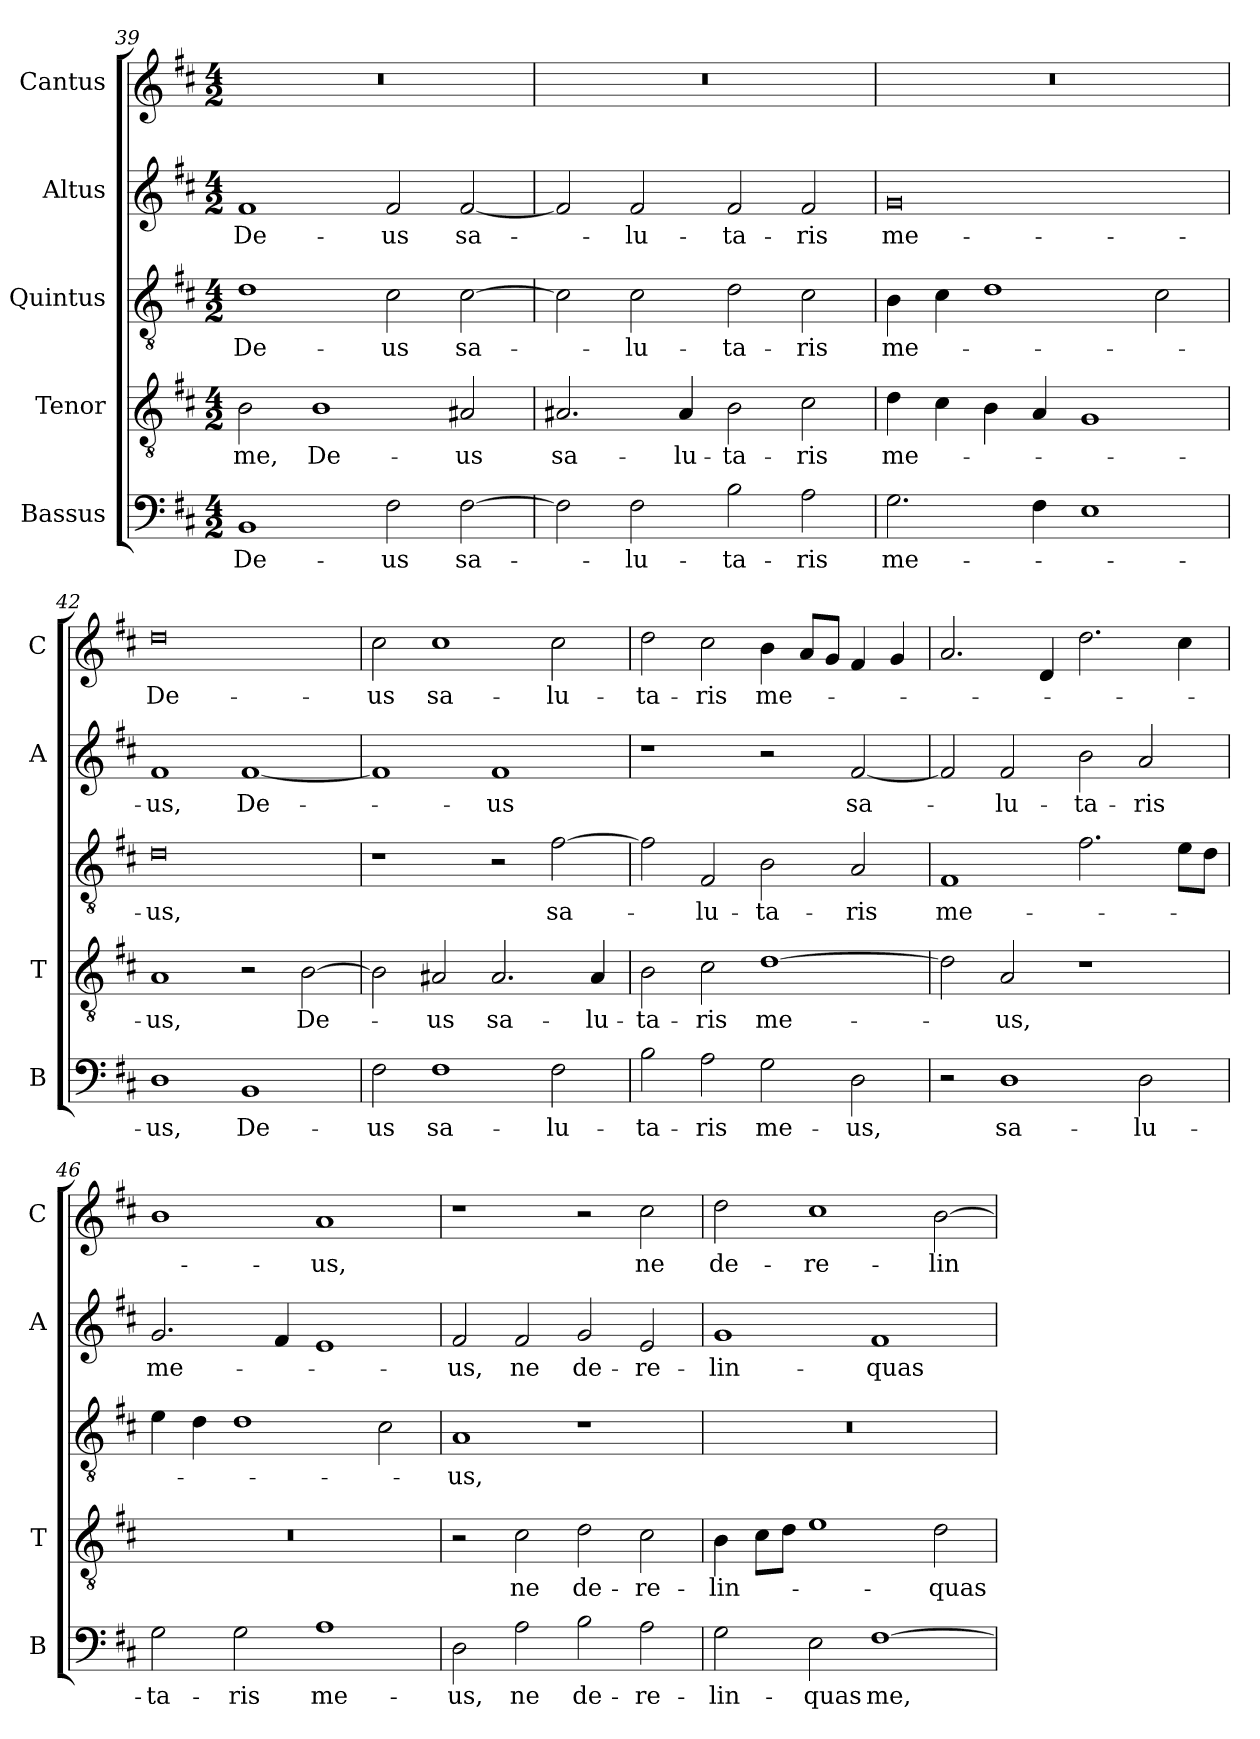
**kern	**text	**kern	**text	**kern	**text	**kern	**text	**kern	**text
*part5	*part5	*part4	*part4	*part3	*part3	*part2	*part2	*part1	*part1
*staff5	*staff5	*staff4	*staff4	*staff3	*staff3	*staff2	*staff2	*staff1	*staff1
*I"Bassus	*	*I"Tenor	*	*I"Quintus	*	*I"Altus	*	*I"Cantus	*
*I'B	*	*I'T	*	*	*	*I'A	*	*I'C	*
*clefF4	*	*clefGv2	*	*clefGv2	*	*clefG2	*	*clefG2	*
*k[f#c#]	*	*k[f#c#]	*	*k[f#c#]	*	*k[f#c#]	*	*k[f#c#]	*
*D:	*	*D:	*	*D:	*	*D:	*	*D:	*
*M4/2	*	*M4/2	*	*M4/2	*	*M4/2	*	*M4/2	*
=39	=39	=39	=39	=39	=39	=39	=39	=39	=39
!	!LO:LY:b	!	!LO:LY:b	!	!LO:LY:b	!	!LO:LY:b	!	!
1BB	De-	2B\	me,	1d	De-	1f#	De-	0r	.
!	!	!	!LO:LY:b	!	!	!	!	!	!
.	.	1B	De-	.	.	.	.	.	.
!	!LO:LY:b	!	!	!	!LO:LY:b	!	!LO:LY:b	!	!
2F#\	-us	.	.	2c#\	-us	2f#/	-us	.	.
!	!LO:LY:b	!	!LO:LY:b	!	!LO:LY:b	!	!LO:LY:b	!	!
[2F#\	sa-	2A#X/	-us	[2c#\	sa-	[2f#/	sa-	.	.
!!LO:PB:g=z
=40	=40	=40	=40	=40	=40	=40	=40	=40	=40
!	!	!	!LO:LY:b	!	!	!	!	!	!
2F#\]	.	2.A#X/	sa-	2c#\]	.	2f#/]	.	0r	.
!	!LO:LY:b	!	!	!	!LO:LY:b	!	!LO:LY:b	!	!
2F#\	-lu-	.	.	2c#\	-lu-	2f#/	-lu-	.	.
!	!	!	!LO:LY:b	!	!	!	!	!	!
.	.	4A#/	-lu-	.	.	.	.	.	.
!	!LO:LY:b	!	!LO:LY:b	!	!LO:LY:b	!	!LO:LY:b	!	!
2B\	-ta-	2B\	-ta-	2d\	-ta-	2f#/	-ta-	.	.
!	!LO:LY:b	!	!LO:LY:b	!	!LO:LY:b	!	!LO:LY:b	!	!
2A\	-ris	2c#\	-ris	2c#\	-ris	2f#/	-ris	.	.
=41	=41	=41	=41	=41	=41	=41	=41	=41	=41
!	!LO:LY:b	!	!LO:LY:b	!	!LO:LY:b	!	!LO:LY:b	!	!
2.G\	me-	4d\	me-	4B\	me-	0g	me-	0r	.
.	.	4c#\	.	4c#\	.	.	.	.	.
.	.	4B\	.	1d	.	.	.	.	.
4F#\	.	4A/	.	.	.	.	.	.	.
1E	.	1G	.	.	.	.	.	.	.
.	.	.	.	2c#\	.	.	.	.	.
=42	=42	=42	=42	=42	=42	=42	=42	=42	=42
!	!LO:LY:b	!	!LO:LY:b	!	!LO:LY:b	!	!LO:LY:b	!	!LO:LY:b
1D	-us,	1A	-us,	0d	-us,	1f#	-us,	0dd	De-
!	!LO:LY:b	!	!	!	!	!	!LO:LY:b	!	!
1BB	De-	2r	.	.	.	[1f#	De-	.	.
!	!	!	!LO:LY:b	!	!	!	!	!	!
.	.	[2B\	De-	.	.	.	.	.	.
=43	=43	=43	=43	=43	=43	=43	=43	=43	=43
!	!LO:LY:b	!	!	!	!	!	!	!	!LO:LY:b
2F#\	-us	2B\]	.	1r	.	1f#]	.	2cc#\	-us
!	!LO:LY:b	!	!LO:LY:b	!	!	!	!	!	!LO:LY:b
1F#	sa-	2A#X/	-us	.	.	.	.	1cc#	sa-
!	!	!	!LO:LY:b	!	!	!	!LO:LY:b	!	!
.	.	2.A#/	sa-	2r	.	1f#	-us	.	.
!	!LO:LY:b	!	!	!	!LO:LY:b	!	!	!	!LO:LY:b
2F#\	-lu-	.	.	[2f#\	sa-	.	.	2cc#\	-lu-
!	!	!	!LO:LY:b	!	!	!	!	!	!
.	.	4A#/	-lu-	.	.	.	.	.	.
=44	=44	=44	=44	=44	=44	=44	=44	=44	=44
!	!LO:LY:b	!	!LO:LY:b	!	!	!	!	!	!LO:LY:b
2B\	-ta-	2B\	-ta-	2f#\]	.	1r	.	2dd\	-ta-
!	!LO:LY:b	!	!LO:LY:b	!	!LO:LY:b	!	!	!	!LO:LY:b
2A\	-ris	2c#\	-ris	2F#/	-lu-	.	.	2cc#\	-ris
!	!LO:LY:b	!	!LO:LY:b	!	!LO:LY:b	!	!	!	!LO:LY:b
2G\	me-	[1d	me-	2B\	-ta-	2r	.	4b\	me-
.	.	.	.	.	.	.	.	8a/L	.
.	.	.	.	.	.	.	.	8g/J	.
!	!LO:LY:b	!	!	!	!LO:LY:b	!	!LO:LY:b	!	!
2D\	-us,	.	.	2A/	-ris	[2f#/	sa-	4f#/	.
.	.	.	.	.	.	.	.	4g/	.
!!LO:LB:g=z
=45	=45	=45	=45	=45	=45	=45	=45	=45	=45
!	!	!	!	!	!LO:LY:b	!	!	!	!
2r	.	2d\]	.	1F#	me-	2f#/]	.	2.a/	.
!	!LO:LY:b	!	!LO:LY:b	!	!	!	!LO:LY:b	!	!
1D	sa-	2A/	-us,	.	.	2f#/	-lu-	.	.
.	.	.	.	.	.	.	.	4d/	.
!	!	!	!	!	!	!	!LO:LY:b	!	!
.	.	1r	.	2.f#\	.	2b\	-ta-	2.dd\	.
!	!LO:LY:b	!	!	!	!	!	!LO:LY:b	!	!
2D\	-lu-	.	.	.	.	2a/	-ris	.	.
.	.	.	.	8e\L	.	.	.	4cc#\	.
.	.	.	.	8d\J	.	.	.	.	.
=46	=46	=46	=46	=46	=46	=46	=46	=46	=46
!	!LO:LY:b	!	!	!	!	!	!LO:LY:b	!	!
2G\	-ta-	0r	.	4e\	.	2.g/	me-	1b	.
.	.	.	.	4d\	.	.	.	.	.
!	!LO:LY:b	!	!	!	!	!	!	!	!
2G\	-ris	.	.	1d	.	.	.	.	.
.	.	.	.	.	.	4f#/	.	.	.
!	!LO:LY:b	!	!	!	!	!	!	!	!LO:LY:b
1A	me-	.	.	.	.	1e	.	1a	-us,
.	.	.	.	2c#\	.	.	.	.	.
=47	=47	=47	=47	=47	=47	=47	=47	=47	=47
!	!LO:LY:b	!	!	!	!LO:LY:b	!	!LO:LY:b	!	!
2D\	-us,	2r	.	1A	-us,	2f#/	-us,	1r	.
!	!LO:LY:b	!	!LO:LY:b	!	!	!	!LO:LY:b	!	!
2A\	ne	2c#\	ne	.	.	2f#/	ne	.	.
!	!LO:LY:b	!	!LO:LY:b	!	!	!	!LO:LY:b	!	!
2B\	de-	2d\	de-	1r	.	2g/	de-	2r	.
!	!LO:LY:b	!	!LO:LY:b	!	!	!	!LO:LY:b	!	!LO:LY:b
2A\	-re-	2c#\	-re-	.	.	2e/	-re-	2cc#\	ne
=48	=48	=48	=48	=48	=48	=48	=48	=48	=48
!	!LO:LY:b	!	!LO:LY:b	!	!	!	!LO:LY:b	!	!LO:LY:b
2G\	-lin-	4B\	-lin-	0r	.	1g	-lin-	2dd\	de-
.	.	8c#\L	.	.	.	.	.	.	.
.	.	8d\J	.	.	.	.	.	.	.
!	!LO:LY:b	!	!	!	!	!	!	!	!LO:LY:b
2E\	-quas	1e	.	.	.	.	.	1cc#	-re-
!	!LO:LY:b	!	!	!	!	!	!LO:LY:b	!	!
[1F#	me,	.	.	.	.	1f#	-quas	.	.
!	!	!	!LO:LY:b	!	!	!	!	!	!LO:LY:b
.	.	2d\	-quas	.	.	.	.	[2b\	-lin-
=	=	=	=	=	=	=	=	=	=
*-	*-	*-	*-	*-	*-	*-	*-	*-	*-
